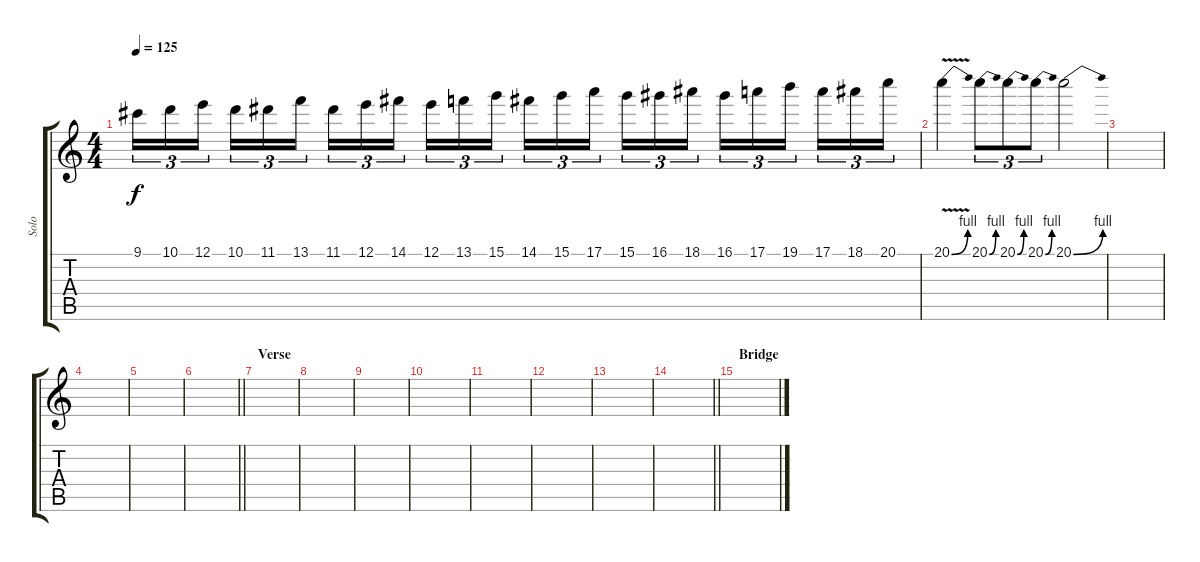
\track ("Solo" "Solo") {instrument distortionguitar}
\staff {score tabs}
\tuning (E4 B3 G3 D3 A2 E2) {hide}
\ts (4 4)
\tempo 125
\clef g2
\ks c
9.1.16{tu (3 2) dy f} 10.1.16{tu (3 2)} 12.1.16{tu (3 2) beam splitsecondary} 10.1.16{tu (3 2)} 11.1.16{tu (3 2)} 13.1.16{tu (3 2)} 11.1.16{tu (3 2)} 12.1.16{tu (3 2)} 14.1.16{tu (3 2) beam splitsecondary} 12.1.16{tu (3 2)} 13.1.16{tu (3 2)} 15.1.16{tu (3 2)} 14.1.16{tu (3 2)} 15.1.16{tu (3 2)} 17.1.16{tu (3 2) beam splitsecondary} 15.1.16{tu (3 2)} 16.1.16{tu (3 2)} 18.1.16{tu (3 2)} 16.1.16{tu (3 2)} 17.1.16{tu (3 2)} 19.1.16{tu (3 2) beam splitsecondary} 17.1.16{tu (3 2)} 18.1.16{tu (3 2)} 20.1.16{tu (3 2)} |
20.1{be (bend 0 0 60 4) v}.4 20.1{be (bend 0 0 60 4)}.8{tu (3 2)} 20.1{be (bend 0 0 60 4)}.8{tu (3 2)} 20.1{be (bend 0 0 60 4)}.8{tu (3 2)} 20.1{be (bend 0 0 60 4)}.2 |
|
|
|
\barLineRight lightlight
|
\section ("" "Verse")
|
|
|
|
|
|
|
\barLineRight lightlight
|
\section ("" "Bridge")
